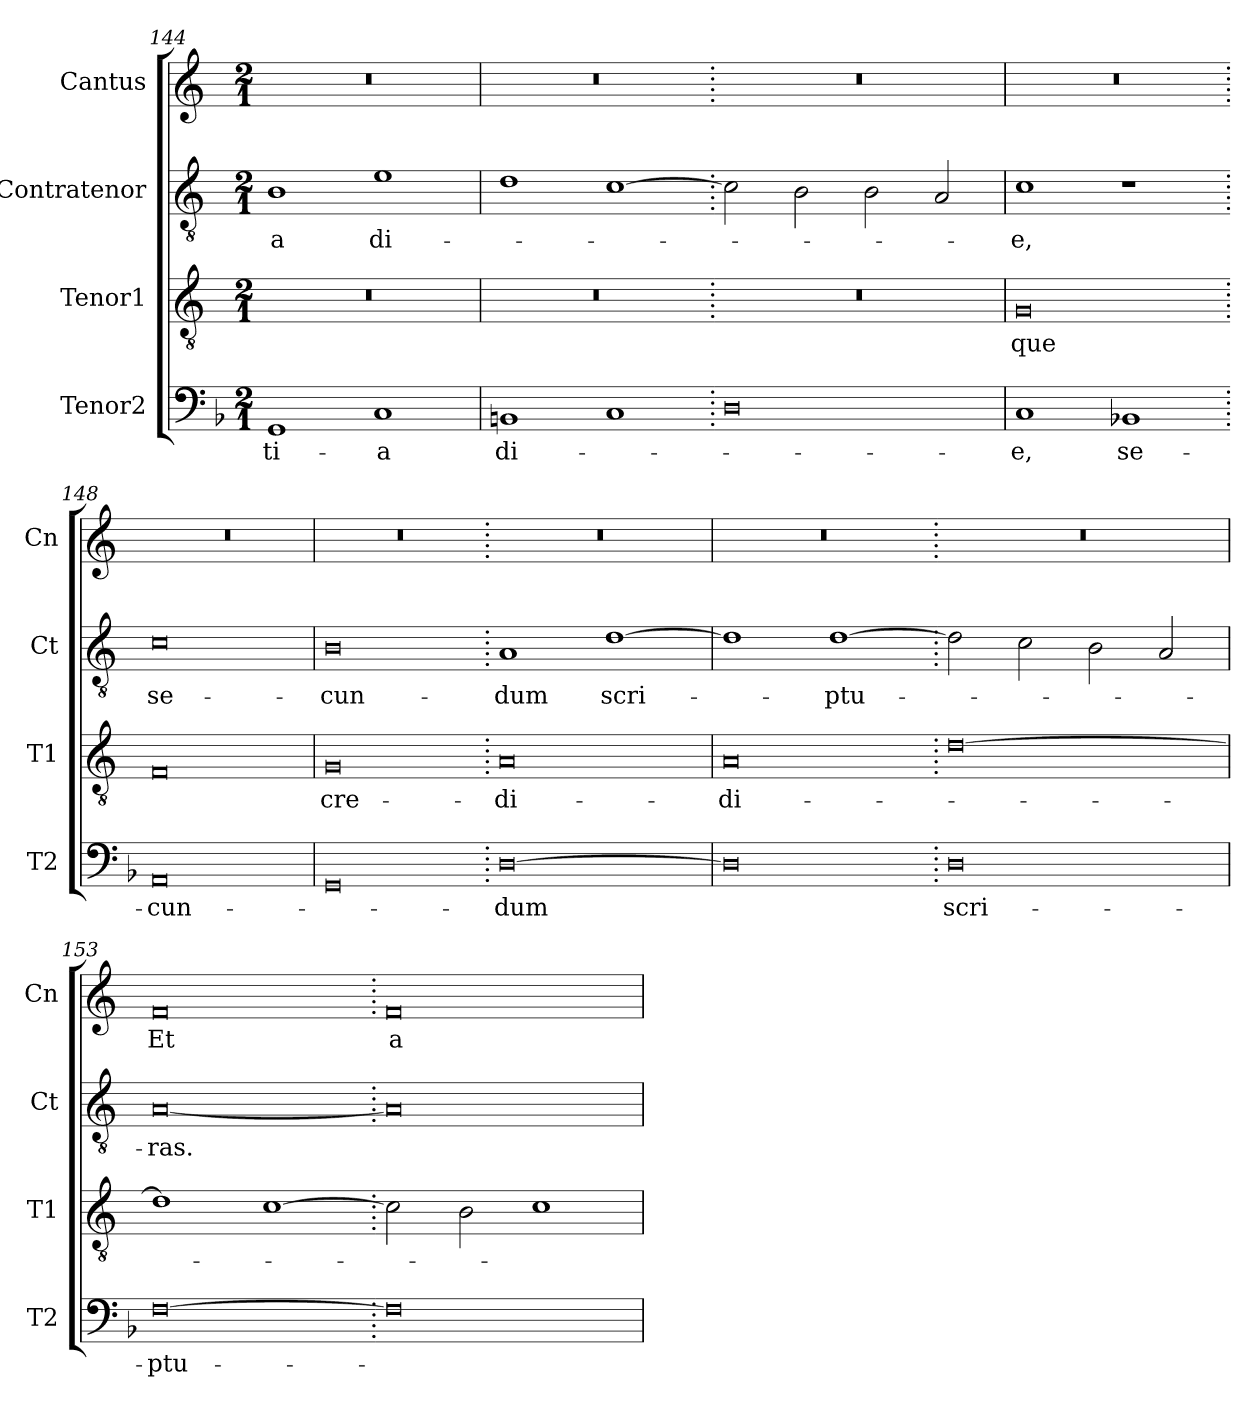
**kern	**text	**kern	**text	**kern	**text	**kern	**text
*part4	*part4	*part3	*part3	*part2	*part2	*part1	*part1
*staff4	*staff4	*staff3	*staff3	*staff2	*staff2	*staff1	*staff1
*I"Tenor2	*	*I"Tenor1	*	*I"Contratenor	*	*I"Cantus	*
*I'T2	*	*I'T1	*	*I'Ct	*	*I'Cn	*
*clefF4	*	*clefGv2	*	*clefGv2	*	*clefG2	*
*k[b-]	*	*k[]	*	*k[]	*	*k[]	*
*M2/1	*	*M2/1	*	*M2/1	*	*M2/1	*
=144	=144	=144	=144	=144	=144	=144	=144
1GG	-ti-	0r	.	1B	-a	0r	.
1C	-a	.	.	1e	di-	.	.
=145	=145	=145	=145	=145	=145	=145	=145
1BBn	di-	0r	.	1d	.	0r	.
1C	.	.	.	[1c	.	.	.
=146.	=146.	=146.	=146.	=146.	=146.	=146.	=146.
0D	.	0r	.	2c\]	.	0r	.
.	.	.	.	2B\	.	.	.
.	.	.	.	2B\	.	.	.
.	.	.	.	2A/	.	.	.
=147	=147	=147	=147	=147	=147	=147	=147
1C	-e,	0G	que	1c	-e,	0r	.
1BB-X	se-	.	.	1r	.	.	.
=148.	=148.	=148.	=148.	=148.	=148.	=148.	=148.
0AA	-cun-	0F	.	0c	se-	0r	.
=149	=149	=149	=149	=149	=149	=149	=149
0GG	.	0G	cre-	0B	-cun-	0r	.
=150.	=150.	=150.	=150.	=150.	=150.	=150.	=150.
[0D	-dum	0A	-di-	1A	-dum	0r	.
.	.	.	.	[1d	scri-	.	.
=151	=151	=151	=151	=151	=151	=151	=151
0D]	.	0A	-di-	1d]	.	0r	.
.	.	.	.	[1d	-ptu-	.	.
=152.	=152.	=152.	=152.	=152.	=152.	=152.	=152.
0D	scri-	[0d	.	2d\]	.	0r	.
.	.	.	.	2c\	.	.	.
.	.	.	.	2B\	.	.	.
.	.	.	.	2A/	.	.	.
=153	=153	=153	=153	=153	=153	=153	=153
[0F	-ptu-	1d]	.	[0A	-ras.	0f	Et
.	.	[1c	.	.	.	.	.
=154.	=154.	=154.	=154.	=154.	=154.	=154.	=154.
0F]	.	2c\]	.	0A]	.	0f	a-
.	.	2B\	.	.	.	.	.
.	.	1c	.	.	.	.	.
=	=	=	=	=	=	=	=
*-	*-	*-	*-	*-	*-	*-	*-
